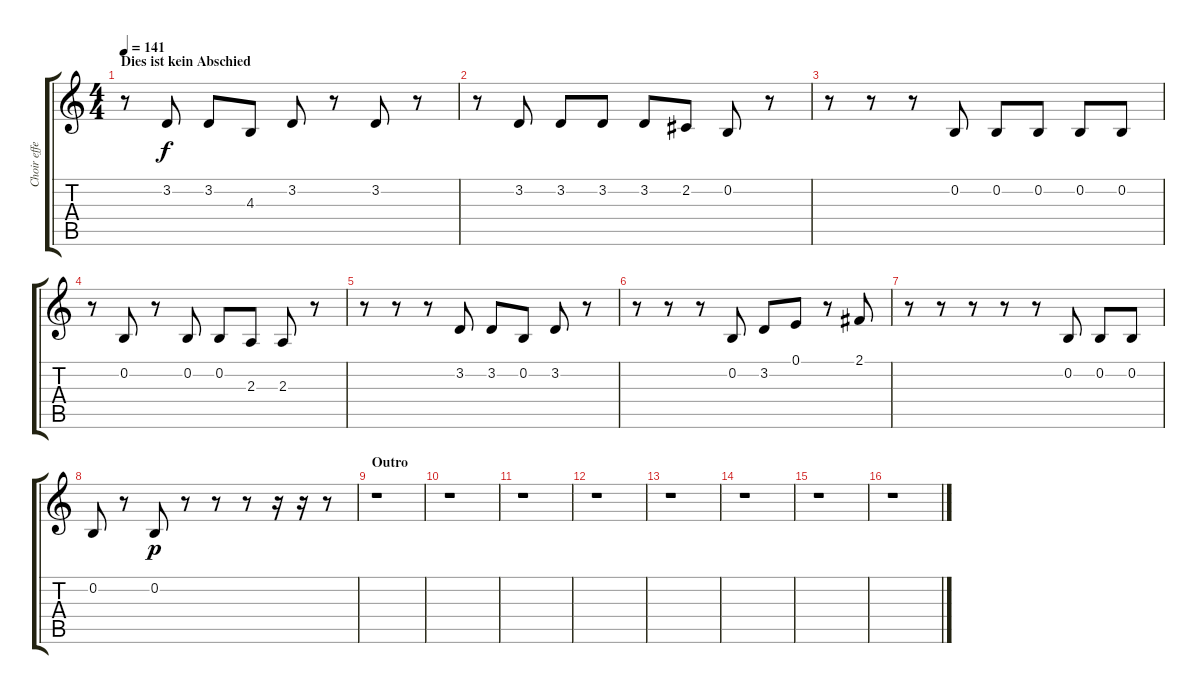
\track ("Choir effect" "Choir effe") {instrument synthvoice}
\staff {score tabs}
\tuning (E4 B3 G3 D3 A2 E2) {hide}
\ts (4 4)
\section ("" "Dies ist kein Abschied")
\tempo 141
\clef g2
\ks c
r.8{dy f} 3.2.8 3.2.8 4.3.8 3.2.8 r.8 3.2.8 r.8 |
r.8 3.2.8 3.2.8 3.2.8 3.2.8 2.2.8 0.2.8 r.8 |
r.8 r.8 r.8 0.2.8 0.2.8 0.2.8 0.2.8 0.2.8 |
r.8 0.2.8 r.8 0.2.8 0.2.8 2.3.8 2.3.8 r.8 |
r.8 r.8 r.8 3.2.8 3.2.8 0.2.8 3.2.8 r.8 |
r.8 r.8 r.8 0.2.8 3.2.8 0.1.8 r.8 2.1.8 |
r.8 r.8 r.8 r.8 r.8 0.2.8 0.2.8 0.2.8 |
0.2.8 r.8 0.2.8{dy p} r.8 r.8 r.8 r.16 r.16 r.8 |
\section ("" "Outro")
r.1 |
r.1 |
r.1 |
r.1 |
r.1 |
r.1 |
r.1 |
r.1
